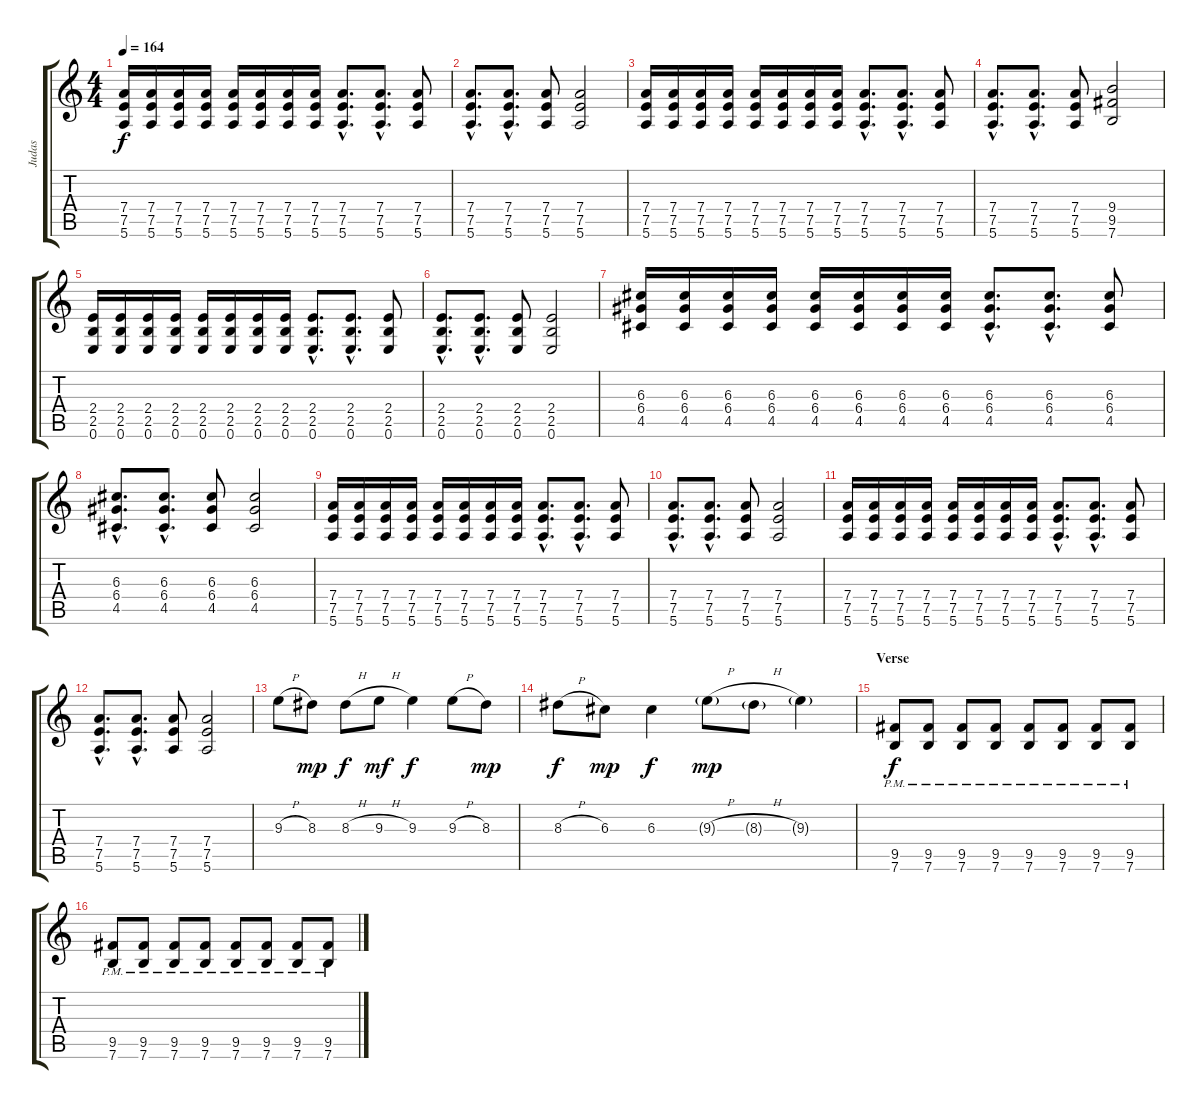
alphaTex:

\track ("Judas" "Judas") {instrument distortionguitar}
\staff {score tabs}
\tuning (E4 B3 G3 D3 A2 E2) {hide}
\ts (4 4)
\tempo 164
\clef g2
\ks c
(7.4 7.5 5.6).16{dy f instrument distortionguitar} (7.4 7.5 5.6).16 (7.4 7.5 5.6).16 (7.4 7.5 5.6).16 (7.4 7.5 5.6).16 (7.4 7.5 5.6).16 (7.4 7.5 5.6).16 (7.4 7.5 5.6).16 (7.4{hac} 7.5{hac} 5.6{hac}).8{d} (7.4{hac} 7.5{hac} 5.6{hac}).8{d} (7.4 7.5 5.6).8 |
(7.4{hac} 7.5{hac} 5.6{hac}).8{d} (7.4{hac} 7.5{hac} 5.6{hac}).8{d} (7.4 7.5 5.6).8 (7.4 7.5 5.6).2 |
(7.4 7.5 5.6).16 (7.4 7.5 5.6).16 (7.4 7.5 5.6).16 (7.4 7.5 5.6).16 (7.4 7.5 5.6).16 (7.4 7.5 5.6).16 (7.4 7.5 5.6).16 (7.4 7.5 5.6).16 (7.4{hac} 7.5{hac} 5.6{hac}).8{d} (7.4{hac} 7.5{hac} 5.6{hac}).8{d} (7.4 7.5 5.6).8 |
(7.4{hac} 7.5{hac} 5.6{hac}).8{d} (7.4{hac} 7.5{hac} 5.6{hac}).8{d} (7.4 7.5 5.6).8 (9.4 9.5 7.6).2 |
(2.4 2.5 0.6).16 (2.4 2.5 0.6).16 (2.4 2.5 0.6).16 (2.4 2.5 0.6).16 (2.4 2.5 0.6).16 (2.4 2.5 0.6).16 (2.4 2.5 0.6).16 (2.4 2.5 0.6).16 (2.4{hac} 2.5{hac} 0.6{hac}).8{d} (2.4{hac} 2.5{hac} 0.6{hac}).8{d} (2.4 2.5 0.6).8 |
(2.4{hac} 2.5{hac} 0.6{hac}).8{d} (2.4{hac} 2.5{hac} 0.6{hac}).8{d} (2.4 2.5 0.6).8 (2.4 2.5 0.6).2 |
(6.3 6.4 4.5).16 (6.3 6.4 4.5).16 (6.3 6.4 4.5).16 (6.3 6.4 4.5).16 (6.3 6.4 4.5).16 (6.3 6.4 4.5).16 (6.3 6.4 4.5).16 (6.3 6.4 4.5).16 (6.3{hac} 6.4{hac} 4.5{hac}).8{d} (6.3{hac} 6.4{hac} 4.5{hac}).8{d} (6.3 6.4 4.5).8 |
(6.3{hac} 6.4{hac} 4.5{hac}).8{d} (6.3{hac} 6.4{hac} 4.5{hac}).8{d} (6.3 6.4 4.5).8 (6.3 6.4 4.5).2 |
(7.4 7.5 5.6).16 (7.4 7.5 5.6).16 (7.4 7.5 5.6).16 (7.4 7.5 5.6).16 (7.4 7.5 5.6).16 (7.4 7.5 5.6).16 (7.4 7.5 5.6).16 (7.4 7.5 5.6).16 (7.4{hac} 7.5{hac} 5.6{hac}).8{d} (7.4{hac} 7.5{hac} 5.6{hac}).8{d} (7.4 7.5 5.6).8 |
(7.4{hac} 7.5{hac} 5.6{hac}).8{d} (7.4{hac} 7.5{hac} 5.6{hac}).8{d} (7.4 7.5 5.6).8 (7.4 7.5 5.6).2 |
(7.4 7.5 5.6).16 (7.4 7.5 5.6).16 (7.4 7.5 5.6).16 (7.4 7.5 5.6).16 (7.4 7.5 5.6).16 (7.4 7.5 5.6).16 (7.4 7.5 5.6).16 (7.4 7.5 5.6).16 (7.4{hac} 7.5{hac} 5.6{hac}).8{d} (7.4{hac} 7.5{hac} 5.6{hac}).8{d} (7.4 7.5 5.6).8 |
(7.4{hac} 7.5{hac} 5.6{hac}).8{d} (7.4{hac} 7.5{hac} 5.6{hac}).8{d} (7.4 7.5 5.6).8 (7.4 7.5 5.6).2 |
9.3{h}.8 8.3.8{dy mp} 8.3{h}.8{dy f} 9.3{h}.8{dy mf} 9.3.4{dy f} 9.3{h}.8 8.3.8{dy mp} |
8.3{h}.8{dy f} 6.3.8{dy mp} 6.3.4{dy f} 9.3{h g}.8{dy mp} 8.3{h g}.8 9.3{g}.4 |
\section ("" "Verse")
(9.5{pm} 7.6{pm}).8{dy f instrument distortionguitar} (9.5{pm} 7.6{pm}).8 (9.5{pm} 7.6{pm}).8 (9.5{pm} 7.6{pm}).8 (9.5{pm} 7.6{pm}).8 (9.5{pm} 7.6{pm}).8 (9.5{pm} 7.6{pm}).8 (9.5{pm} 7.6{pm}).8 |
(9.5{pm} 7.6{pm}).8 (9.5{pm} 7.6{pm}).8 (9.5{pm} 7.6{pm}).8 (9.5{pm} 7.6{pm}).8 (9.5{pm} 7.6{pm}).8 (9.5{pm} 7.6{pm}).8 (9.5{pm} 7.6{pm}).8 (9.5{pm} 7.6{pm}).8
